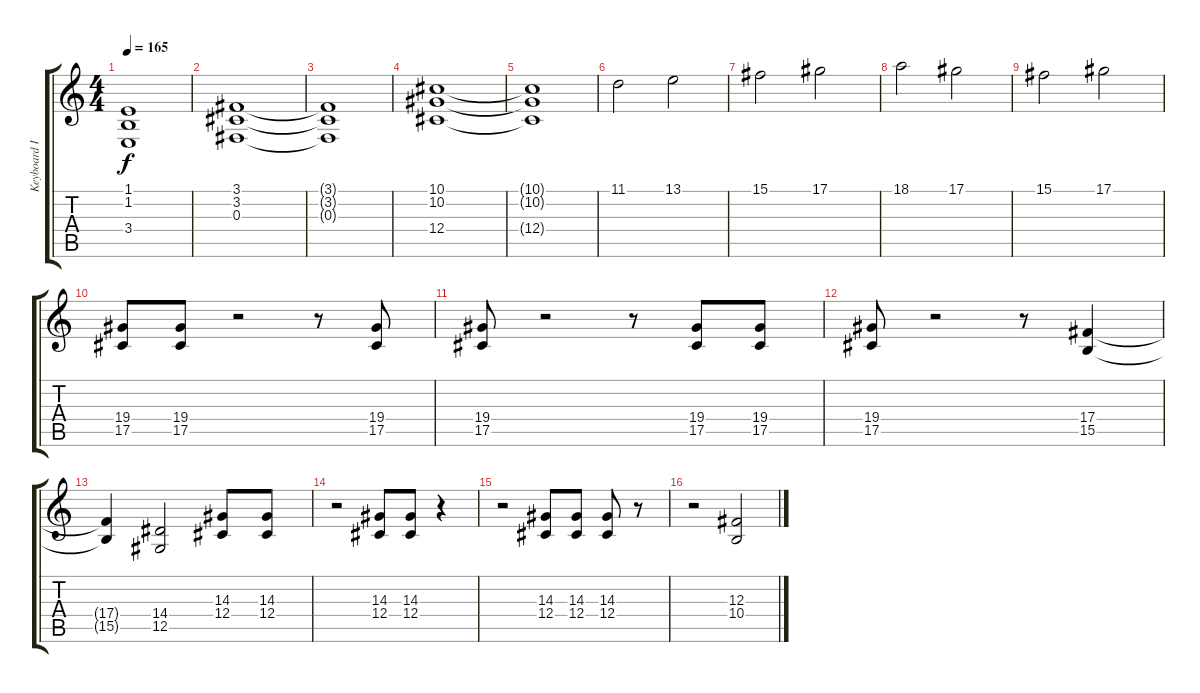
\track ("Keyboard I" "Keyboard I") {instrument stringensemble1}
\staff {score tabs}
\tuning (Eb4 Bb3 Gb3 Db3 Ab2 Eb2) {hide}
\ts (4 4)
\tempo 165
\clef g2
\ks c
(1.1{t} 1.2{t} 3.4{t}).1{dy f} |
(3.1 3.2 0.3).1 |
(3.1{t} 3.2{t} 0.3{t}).1 |
(10.1 10.2 12.4).1 |
(10.1{t} 10.2{t} 12.4{t}).1 |
11.1.2{volume 16 balance 8} 13.1.2 |
15.1.2 17.1.2 |
18.1.2 17.1.2 |
15.1.2 17.1.2 |
(19.4 17.5).8{volume 11 balance 8} (19.4 17.5).8 r.2 r.8 (19.4 17.5).8 |
(19.4 17.5).8 r.2 r.8 (19.4 17.5).8 (19.4 17.5).8 |
(19.4 17.5).8 r.2 r.8 (17.4 15.5).4 |
(17.4{t} 15.5{t}).4 (14.4 12.5).2 (14.3 12.4).8 (14.3 12.4).8 |
r.2 (14.3 12.4).8 (14.3 12.4).8 r.4 |
r.2 (14.3 12.4).8 (14.3 12.4).8 (14.3 12.4).8 r.8 |
r.2 (12.3 10.4).2
